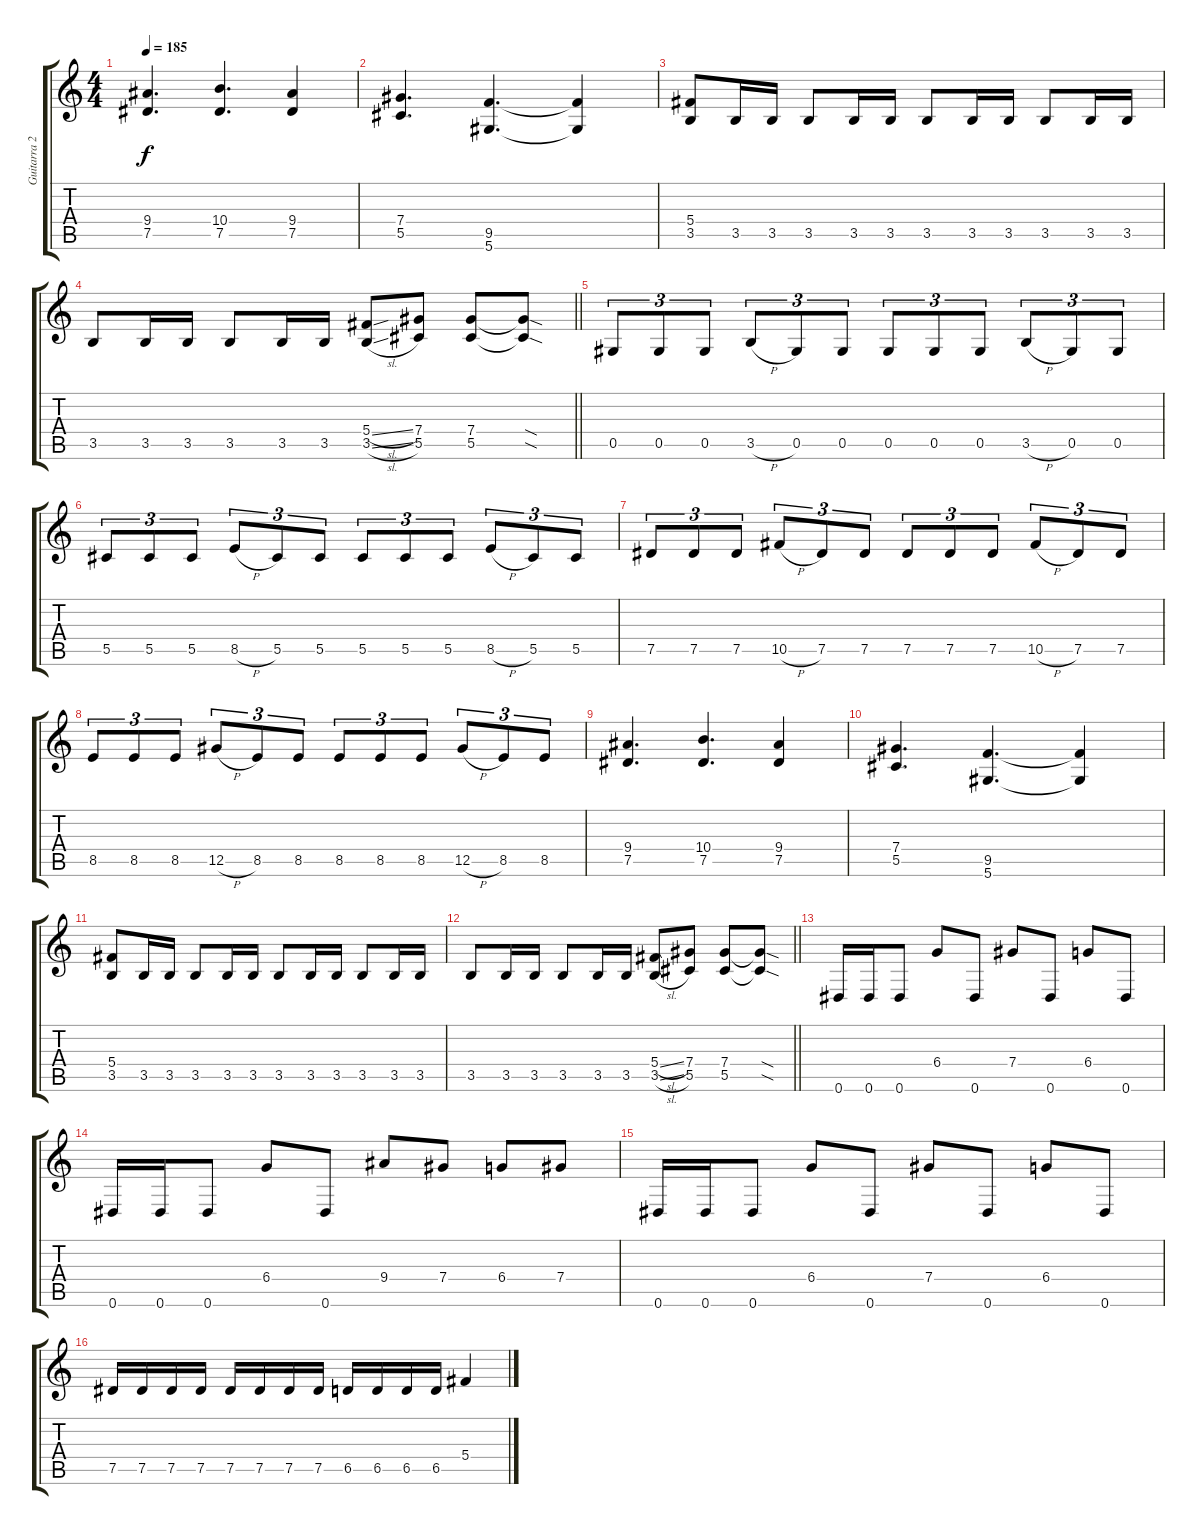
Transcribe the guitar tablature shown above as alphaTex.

\track ("Guitarra 2" "Guitarra 2") {instrument distortionguitar}
\staff {score tabs}
\tuning (Eb4 Bb3 Gb3 Db3 Ab2 Eb2) {hide}
\ts (4 4)
\tempo 185
\clef g2
\ks c
(9.4 7.5).4{d dy f} (10.4 7.5).4{d} (9.4 7.5).4 |
(7.4 5.5).4{d} (9.5 5.6).4{d} (9.5{t} 5.6{t}).4 |
(5.4 3.5).8 3.5.16 3.5.16 3.5.8 3.5.16 3.5.16 3.5.8 3.5.16 3.5.16 3.5.8 3.5.16 3.5.16 |
\barLineRight lightlight
3.5.8 3.5.16 3.5.16 3.5.8 3.5.16 3.5.16 (5.4{sl} 3.5{sl}).8 (7.4 5.5).8 (7.4 5.5).8 (7.4{sod t} 5.5{sod t}).8 |
0.5.8{tu (3 2)} 0.5.8{tu (3 2)} 0.5.8{tu (3 2)} 3.5{h}.8{tu (3 2)} 0.5.8{tu (3 2)} 0.5.8{tu (3 2)} 0.5.8{tu (3 2)} 0.5.8{tu (3 2)} 0.5.8{tu (3 2)} 3.5{h}.8{tu (3 2)} 0.5.8{tu (3 2)} 0.5.8{tu (3 2)} |
5.5.8{tu (3 2)} 5.5.8{tu (3 2)} 5.5.8{tu (3 2)} 8.5{h}.8{tu (3 2)} 5.5.8{tu (3 2)} 5.5.8{tu (3 2)} 5.5.8{tu (3 2)} 5.5.8{tu (3 2)} 5.5.8{tu (3 2)} 8.5{h}.8{tu (3 2)} 5.5.8{tu (3 2)} 5.5.8{tu (3 2)} |
7.5.8{tu (3 2)} 7.5.8{tu (3 2)} 7.5.8{tu (3 2)} 10.5{h}.8{tu (3 2)} 7.5.8{tu (3 2)} 7.5.8{tu (3 2)} 7.5.8{tu (3 2)} 7.5.8{tu (3 2)} 7.5.8{tu (3 2)} 10.5{h}.8{tu (3 2)} 7.5.8{tu (3 2)} 7.5.8{tu (3 2)} |
8.5.8{tu (3 2)} 8.5.8{tu (3 2)} 8.5.8{tu (3 2)} 12.5{h}.8{tu (3 2)} 8.5.8{tu (3 2)} 8.5.8{tu (3 2)} 8.5.8{tu (3 2)} 8.5.8{tu (3 2)} 8.5.8{tu (3 2)} 12.5{h}.8{tu (3 2)} 8.5.8{tu (3 2)} 8.5.8{tu (3 2)} |
(9.4 7.5).4{d} (10.4 7.5).4{d} (9.4 7.5).4 |
(7.4 5.5).4{d} (9.5 5.6).4{d} (9.5{t} 5.6{t}).4 |
(5.4 3.5).8 3.5.16 3.5.16 3.5.8 3.5.16 3.5.16 3.5.8 3.5.16 3.5.16 3.5.8 3.5.16 3.5.16 |
\barLineRight lightlight
3.5.8 3.5.16 3.5.16 3.5.8 3.5.16 3.5.16 (5.4{sl} 3.5{sl}).8 (7.4 5.5).8 (7.4 5.5).8 (7.4{sod t} 5.5{sod t}).8 |
0.6.16 0.6.16 0.6.8 6.4.8 0.6.8 7.4.8 0.6.8 6.4.8 0.6.8 |
0.6.16 0.6.16 0.6.8 6.4.8 0.6.8 9.4.8 7.4.8 6.4.8 7.4.8 |
0.6.16 0.6.16 0.6.8 6.4.8 0.6.8 7.4.8 0.6.8 6.4.8 0.6.8 |
7.5.16 7.5.16 7.5.16 7.5.16 7.5.16 7.5.16 7.5.16 7.5.16 6.5.16 6.5.16 6.5.16 6.5.16 5.4.4
